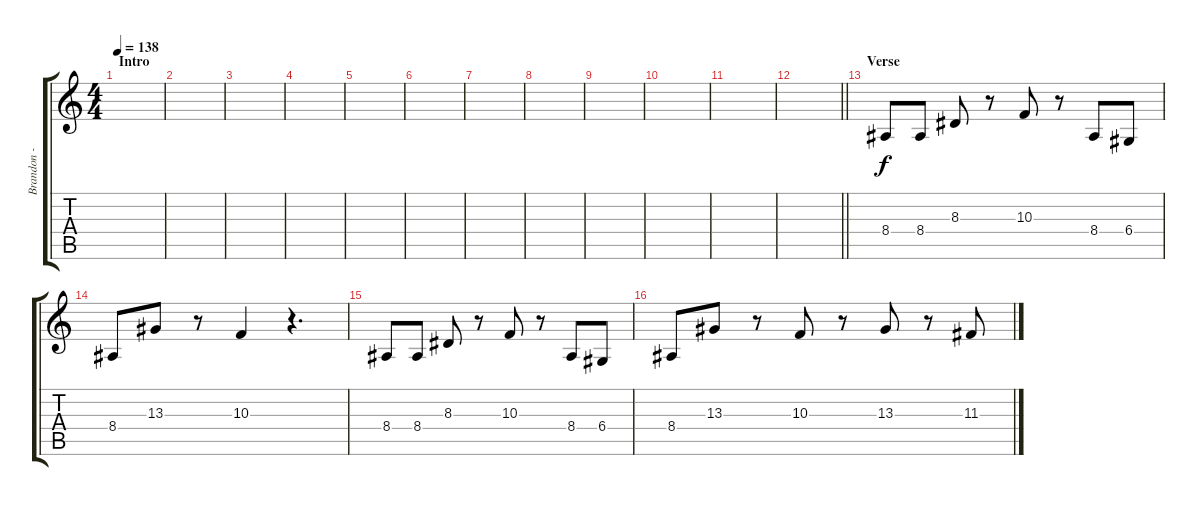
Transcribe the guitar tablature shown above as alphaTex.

\track ("Brandon - Lead Vocals" "Brandon - ") {mute instrument tenorsax}
\staff {score tabs}
\tuning (E4 B3 G3 D3 A2 E2) {hide}
\ts (4 4)
\section ("" "Intro")
\tempo 138
\clef g2
\ks c
|
|
|
|
|
|
|
|
|
|
|
\barLineRight lightlight
|
\section ("" "Verse")
8.4.8 8.4.8 8.3.8 r.8 10.3.8 r.8 8.4.8 6.4.8 |
8.4.8 13.3.8 r.8 10.3.4 r.4{d} |
8.4.8 8.4.8 8.3.8 r.8 10.3.8 r.8 8.4.8 6.4.8 |
8.4.8 13.3.8 r.8 10.3.8 r.8 13.3.8 r.8 11.3.8
